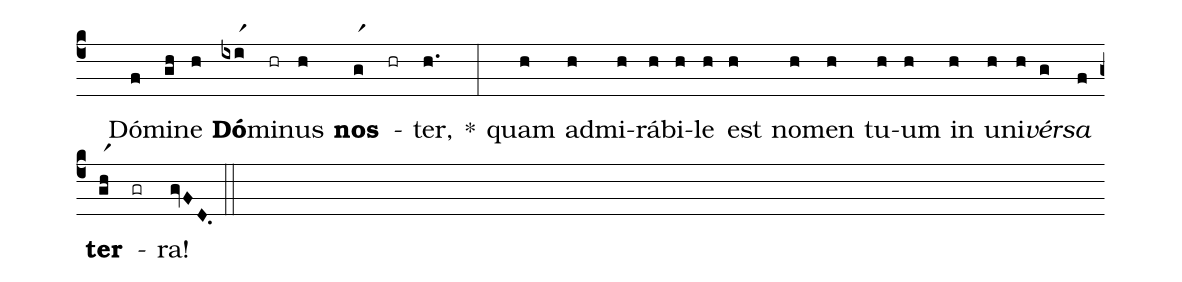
%%
(c4)
( )Dó(f)mi(gh)ne(h) <b>Dó</b>(ixir1)mi(hr)nus(h) <b>nos</b>(gr1) -(hr) ter,(h.) *(:)
quam(h) ad(h)mi(h)rá(h)bi(h)le(h) est(h) no(h)men(h) tu(h)um(h) in(h) u(h)ni(h)<i>vér</i>(g)<i>sa</i>(f) <b>ter</b>(ghr1) -(gr) ra!(gvFD.) (::)
